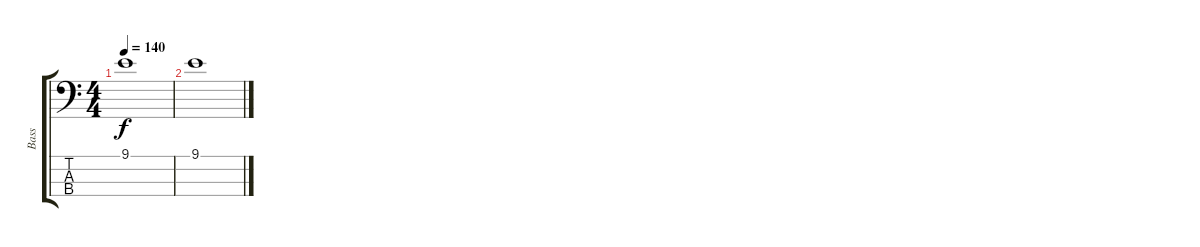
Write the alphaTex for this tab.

\track ("Bass" "Bass") {instrument electricbassfinger}
\staff {score tabs}
\tuning (G2 D2 A1 E1) {hide}
\ts (4 4)
\tempo 140
\clef f4
\ks c
9.1.1{dy f} |
9.1.1
